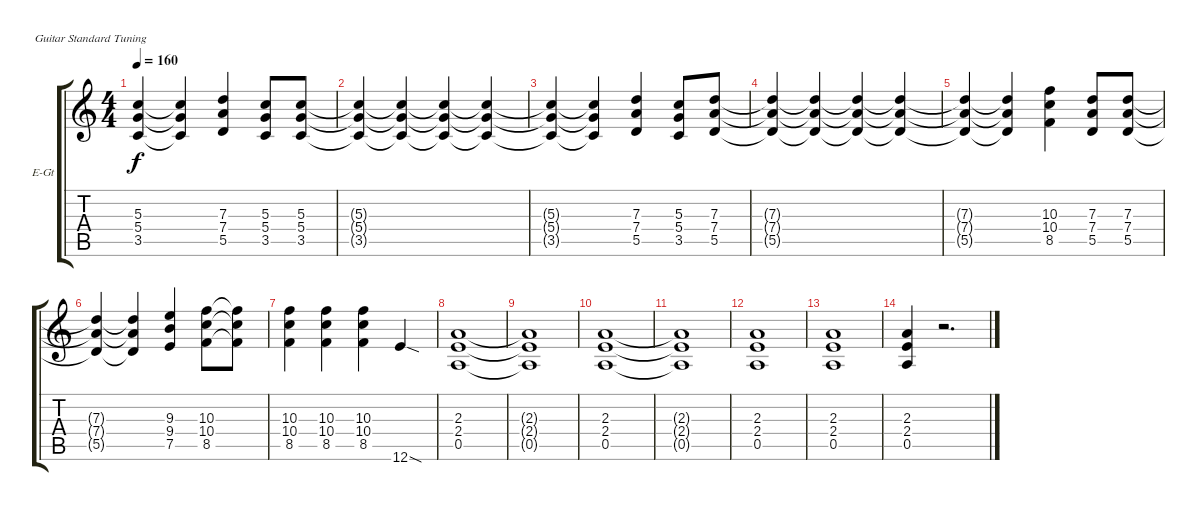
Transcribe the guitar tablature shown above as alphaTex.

\bracketExtendMode groupsimilarinstruments
\firstSystemTrackNameOrientation horizontal
\otherSystemsTrackNameOrientation horizontal
\track ("Angus" "E-Gt") {instrument distortionguitar}
\staff {score tabs}
\tuning (E4 B3 G3 D3 A2 E2)
\ts (4 4)
\tempo 160
\clef g2
\ks c
(5.3{t} 5.4{t} 3.5{t}).4{dy f} (5.3{t} 5.4{t} 3.5{t}).4 (7.3 7.4 5.5).4 (5.3 5.4 3.5).8 (5.3 5.4 3.5).8 |
(5.3{t} 5.4{t} 3.5{t}).4 (5.3{t} 5.4{t} 3.5{t}).4 (5.3{t} 5.4{t} 3.5{t}).4 (5.3{t} 5.4{t} 3.5{t}).4 |
(5.3{t} 5.4{t} 3.5{t}).4 (5.3{t} 5.4{t} 3.5{t}).4 (7.3 7.4 5.5).4 (5.3 5.4 3.5).8 (7.3 7.4 5.5).8 |
(7.3{t} 7.4{t} 5.5{t}).4 (7.3{t} 7.4{t} 5.5{t}).4 (7.3{t} 7.4{t} 5.5{t}).4 (7.3{t} 7.4{t} 5.5{t}).4 |
(7.3{t} 7.4{t} 5.5{t}).4 (7.3{t} 7.4{t} 5.5{t}).4 (10.3 10.4 8.5).4 (7.3 7.4 5.5).8 (7.3 7.4 5.5).8 |
(7.3{t} 7.4{t} 5.5{t}).4 (7.3{t} 7.4{t} 5.5{t}).4 (9.3 9.4 7.5).4 (10.3 10.4 8.5).8 (10.3{t} 10.4{t} 8.5{t}).8 |
(10.3 10.4 8.5).4 (10.3 10.4 8.5).4 (10.3 10.4 8.5).4 12.6{sod}.4 |
(2.3 2.4 0.5).1 |
(2.3{t} 2.4{t} 0.5{t}).1 |
(2.3 2.4 0.5).1 |
(2.3{t} 2.4{t} 0.5{t}).1 |
(2.3 2.4 0.5).1 |
(2.3 2.4 0.5).1 |
(2.3 2.4 0.5).4 r.2{d}
